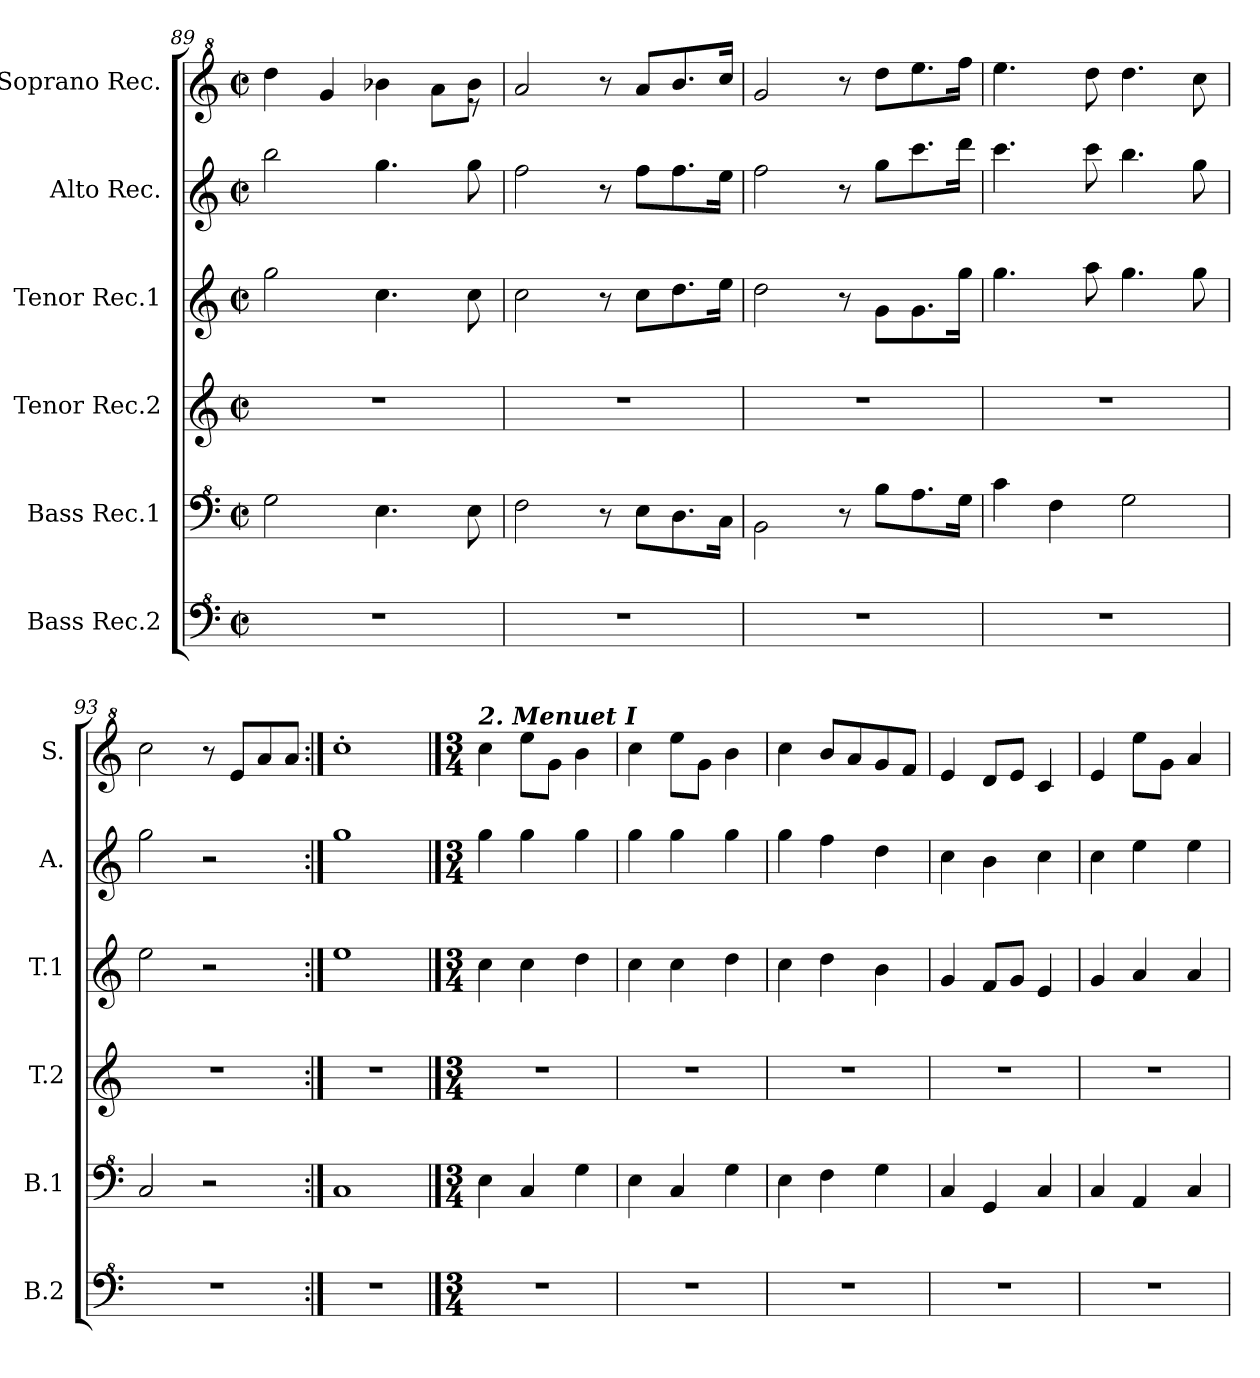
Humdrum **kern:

**kern	**kern	**kern	**kern	**kern	**kern
*part6	*part5	*part4	*part3	*part2	*part1
*staff6	*staff5	*staff4	*staff3	*staff2	*staff1
*I"Bass Rec.2	*I"Bass Rec.1	*I"Tenor Rec.2	*I"Tenor Rec.1	*I"Alto Rec.	*I"Soprano Rec.
*I'B.2	*I'B.1	*I'T.2	*I'T.1	*I'A.	*I'S.
*clefF^4	*clefF^4	*clefG2	*clefG2	*clefG2	*clefG^2
*k[]	*k[]	*k[]	*k[]	*k[]	*k[]
*M2/2	*M2/2	*M2/2	*M2/2	*M2/2	*M2/2
*met(c|)	*met(c|)	*met(c|)	*met(c|)	*met(c|)	*met(c|)
=89	=89	=89	=89	=89	=89
*	*	*	*	*	*^
1r	2g\	1r	2gg\	2bb\	4ddd\	2..ryy
.	.	.	.	.	4gg/	.
.	4.e\	.	4.cc\	4.gg\	4bb-X\	.
.	.	.	.	.	8aa\L	.
.	8e\	.	8cc\	8gg\	8bb-\J	8r
*	*	*	*	*	*v	*v
=90	=90	=90	=90	=90	=90
1r	2f\	1r	2cc\	2ff\	2aa/
.	8r	.	8r	8r	8r
.	8e\L	.	8cc\L	8ff\L	8aa/L
.	8.d\	.	8.dd\	8.ff\	8.bb/
.	16c\Jk	.	16ee\Jk	16ee\Jk	16ccc/Jk
=91	=91	=91	=91	=91	=91
1r	2B\	1r	2dd\	2ff\	2gg/
.	8r	.	8r	8r	8r
.	8b\L	.	8g\L	8gg\L	8ddd\L
.	8.a\	.	8.g\	8.ccc\	8.eee\
.	16g\Jk	.	16gg\Jk	16ddd\Jk	16fff\Jk
!!LO:LB:g=z
=92	=92	=92	=92	=92	=92
1r	4cc\	1r	4.gg\	4.ccc\	4.eee\
.	4f\	.	.	.	.
.	.	.	8aa\	8ccc\	8ddd\
.	2g\	.	4.gg\	4.bb\	4.ddd\
.	.	.	8gg\	8gg\	8ccc\
=93	=93	=93	=93	=93	=93
1r	2c/	1r	2ee\	2gg\	2ccc\
.	2r	.	2r	2r	8r
.	.	.	.	.	8ee/L
.	.	.	.	.	8aa/
.	.	.	.	.	8aa/J
=94:|!	=94:|!	=94:|!	=94:|!	=94:|!	=94:|!
1r	1c	1r	1ee	1gg	1ccc'
!!LO:PB:g=z
==95	==95	==95	==95	==95	==95
*M3/4	*M3/4	*M3/4	*M3/4	*M3/4	*M3/4
*	*	*	*	*	*MM120
!	!	!	!	!	!LO:TX:a:Bi:t=2. Menuet I
2.r	4e\	2.r	4cc\	4gg\	4ccc\
.	4c/	.	4cc\	4gg\	8eee\L
.	.	.	.	.	8gg\J
.	4g\	.	4dd\	4gg\	4bb\
=96	=96	=96	=96	=96	=96
2.r	4e\	2.r	4cc\	4gg\	4ccc\
.	4c/	.	4cc\	4gg\	8eee\L
.	.	.	.	.	8gg\J
.	4g\	.	4dd\	4gg\	4bb\
=97	=97	=97	=97	=97	=97
2.r	4e\	2.r	4cc\	4gg\	4ccc\
.	4f\	.	4dd\	4ff\	8bb/L
.	.	.	.	.	8aa/
.	4g\	.	4b\	4dd\	8gg/
.	.	.	.	.	8ff/J
=98	=98	=98	=98	=98	=98
2.r	4c/	2.r	4g/	4cc\	4ee/
.	4G/	.	8f/L	4b\	8dd/L
.	.	.	8g/J	.	8ee/J
.	4c/	.	4e/	4cc\	4cc/
=99	=99	=99	=99	=99	=99
2.r	4c/	2.r	4g/	4cc\	4ee/
.	4A/	.	4a/	4ee\	8eee\L
.	.	.	.	.	8gg\J
.	4c/	.	4a/	4ee\	4aa/
=	=	=	=	=	=
*-	*-	*-	*-	*-	*-
